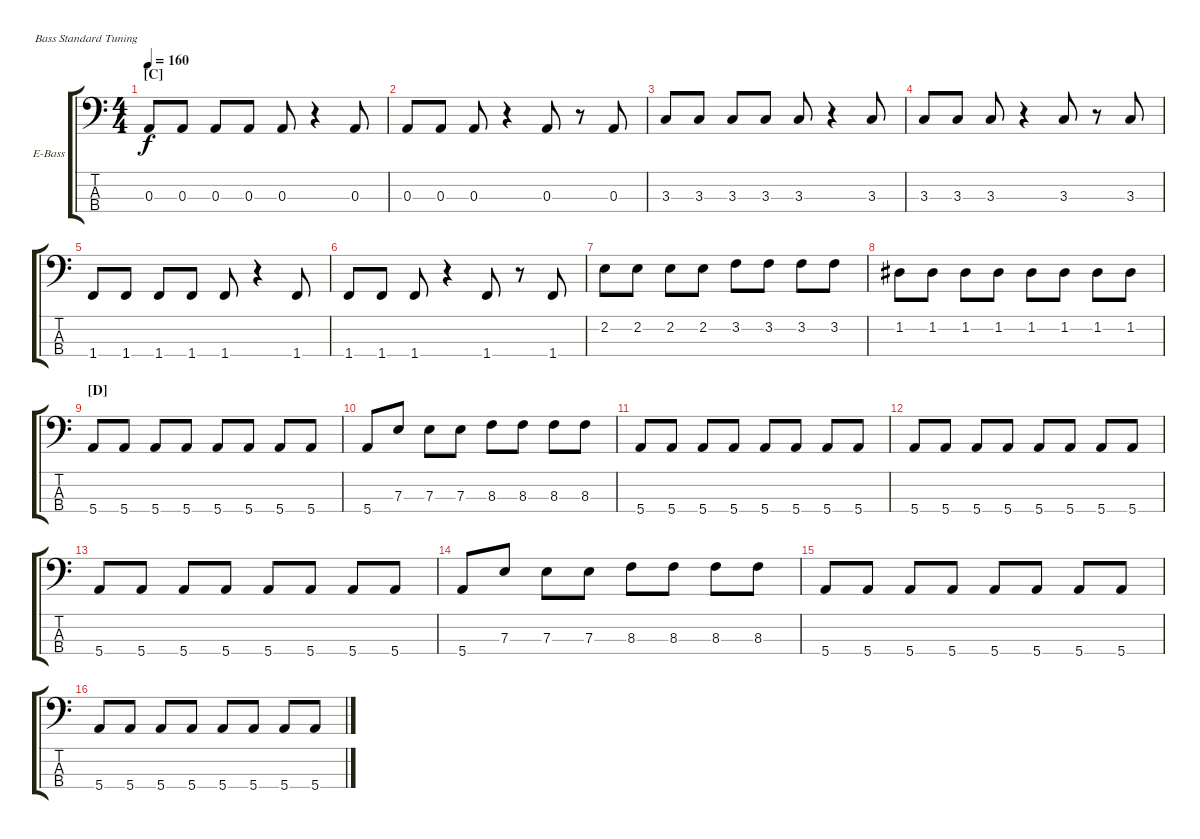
\defaultSystemsLayout 4
\bracketExtendMode groupsimilarinstruments
\firstSystemTrackNameOrientation horizontal
\otherSystemsTrackNameOrientation horizontal
\track ("Electric Bass" "E-Bass") {instrument electricbassfinger}
\staff {score tabs}
\tuning (G2 D2 A1 E1)
\ts (4 4)
\section ("C" "")
\tempo 160
\clef f4
\ks c
0.3.8{dy f} 0.3.8 0.3.8 0.3.8 0.3.8 r.4 0.3.8 |
0.3.8 0.3.8 0.3.8 r.4 0.3.8 r.8 0.3.8 |
3.3.8 3.3.8 3.3.8 3.3.8 3.3.8 r.4 3.3.8 |
3.3.8 3.3.8 3.3.8 r.4 3.3.8 r.8 3.3.8 |
1.4.8 1.4.8 1.4.8 1.4.8 1.4.8 r.4 1.4.8 |
1.4.8 1.4.8 1.4.8 r.4 1.4.8 r.8 1.4.8 |
2.2.8 2.2.8 2.2.8 2.2.8 3.2.8 3.2.8 3.2.8 3.2.8 |
1.2.8 1.2.8 1.2.8 1.2.8 1.2.8 1.2.8 1.2.8 1.2.8 |
\section ("D" "")
5.4.8 5.4.8 5.4.8 5.4.8 5.4.8 5.4.8 5.4.8 5.4.8 |
5.4.8 7.3.8 7.3.8 7.3.8 8.3.8 8.3.8 8.3.8 8.3.8 |
5.4.8 5.4.8 5.4.8 5.4.8 5.4.8 5.4.8 5.4.8 5.4.8 |
5.4.8 5.4.8 5.4.8 5.4.8 5.4.8 5.4.8 5.4.8 5.4.8 |
5.4.8 5.4.8 5.4.8 5.4.8 5.4.8 5.4.8 5.4.8 5.4.8 |
5.4.8 7.3.8 7.3.8 7.3.8 8.3.8 8.3.8 8.3.8 8.3.8 |
5.4.8 5.4.8 5.4.8 5.4.8 5.4.8 5.4.8 5.4.8 5.4.8 |
5.4.8 5.4.8 5.4.8 5.4.8 5.4.8 5.4.8 5.4.8 5.4.8
